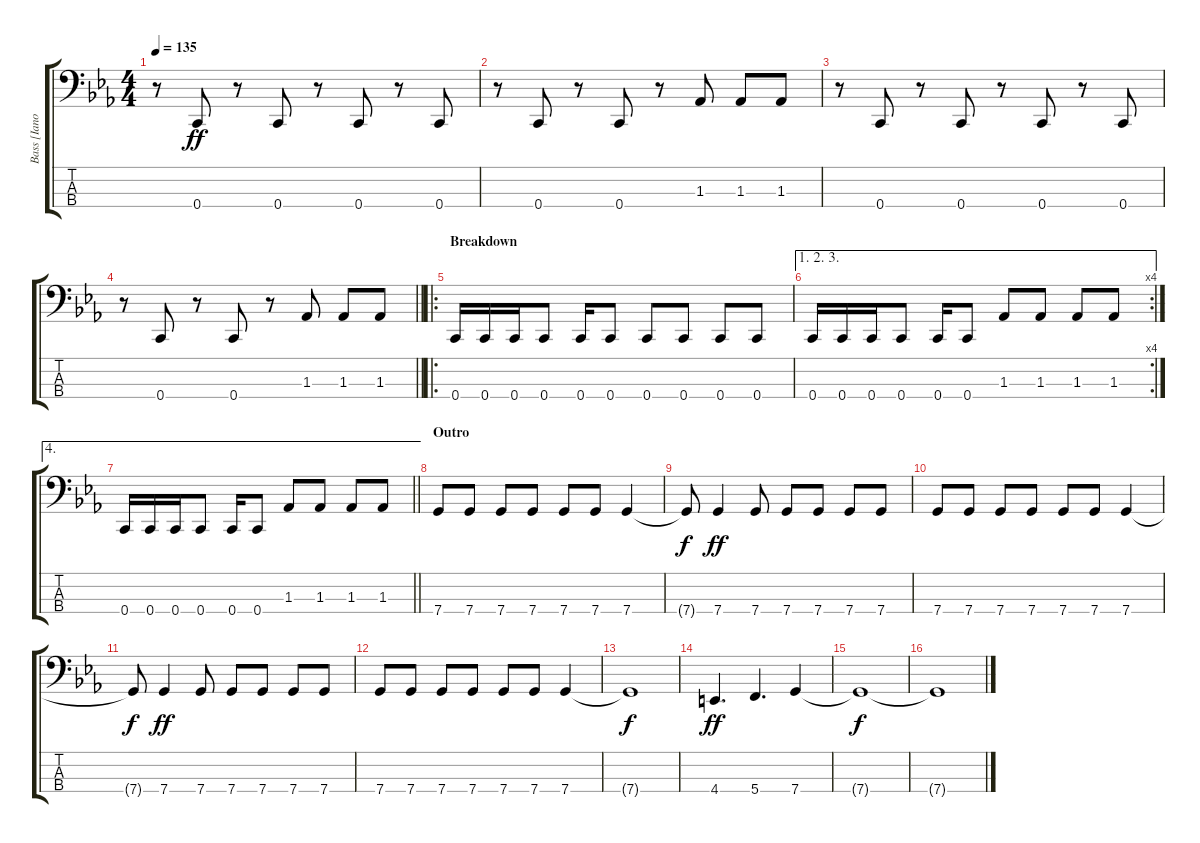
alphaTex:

\track ("Bass [Iano Dovi]" "Bass [Iano") {instrument electricbasspick}
\staff {score tabs}
\tuning (F2 C2 G1 C1) {hide}
\ts (4 4)
\tempo 135
\clef f4
\ks cminor
r.8{dy ff} 0.4.8 r.8 0.4.8 r.8 0.4.8 r.8 0.4.8 |
r.8 0.4.8 r.8 0.4.8 r.8 1.3.8 1.3.8 1.3.8 |
r.8 0.4.8 r.8 0.4.8 r.8 0.4.8 r.8 0.4.8 |
\barLineRight lightlight
r.8 0.4.8 r.8 0.4.8 r.8 1.3.8 1.3.8 1.3.8 |
\ro
\section ("" "Breakdown")
0.4.16 0.4.16 0.4.16 0.4.8 0.4.16 0.4.8 0.4.8 0.4.8 0.4.8 0.4.8 |
\ae (1 2 3)
\rc 4
0.4.16 0.4.16 0.4.16 0.4.8 0.4.16 0.4.8 1.3.8 1.3.8 1.3.8 1.3.8 |
\ae 4
\barLineRight lightlight
0.4.16 0.4.16 0.4.16 0.4.8 0.4.16 0.4.8 1.3.8 1.3.8 1.3.8 1.3.8 |
\section ("" "Outro")
7.4.8 7.4.8 7.4.8 7.4.8 7.4.8 7.4.8 7.4.4 |
7.4{t}.8{dy f} 7.4.4{dy ff} 7.4.8 7.4.8 7.4.8 7.4.8 7.4.8 |
7.4.8 7.4.8 7.4.8 7.4.8 7.4.8 7.4.8 7.4.4 |
7.4{t}.8{dy f} 7.4.4{dy ff} 7.4.8 7.4.8 7.4.8 7.4.8 7.4.8 |
7.4.8 7.4.8 7.4.8 7.4.8 7.4.8 7.4.8 7.4.4 |
7.4{t}.1{dy f} |
4.4.4{d dy ff} 5.4.4{d} 7.4.4 |
7.4{t}.1{dy f} |
7.4{t}.1
